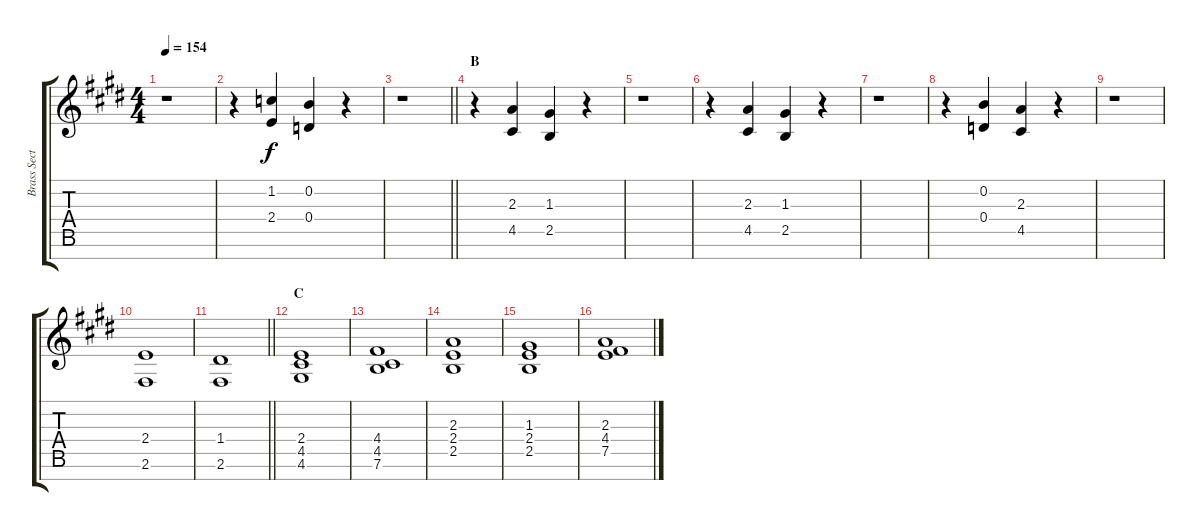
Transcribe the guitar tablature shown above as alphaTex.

\track ("Brass Section" "Brass Sect") {instrument brasssection}
\staff {score tabs}
\tuning (E5 B4 G4 D4 A3 E3 B2) {hide}
\ts (4 4)
\tempo 154
\clef g2
\ks e
r.1{dy f} |
r.4 (1.2 2.4).4 (0.2 0.4).4 r.4 |
\barLineRight lightlight
r.1 |
\section ("" "B")
r.4 (2.3 4.5).4 (1.3 2.5).4 r.4 |
r.1 |
r.4 (2.3 4.5).4 (1.3 2.5).4 r.4 |
r.1 |
r.4 (0.2 0.4).4 (2.3 4.5).4 r.4 |
r.1 |
(2.4 2.6).1 |
\barLineRight lightlight
(1.4 2.6).1 |
\section ("" "C")
(2.4 4.5 4.6).1 |
(4.4 4.5 7.6).1 |
(2.3 2.4 2.5).1 |
(1.3 2.4 2.5).1 |
(2.3 4.4 7.5).1
